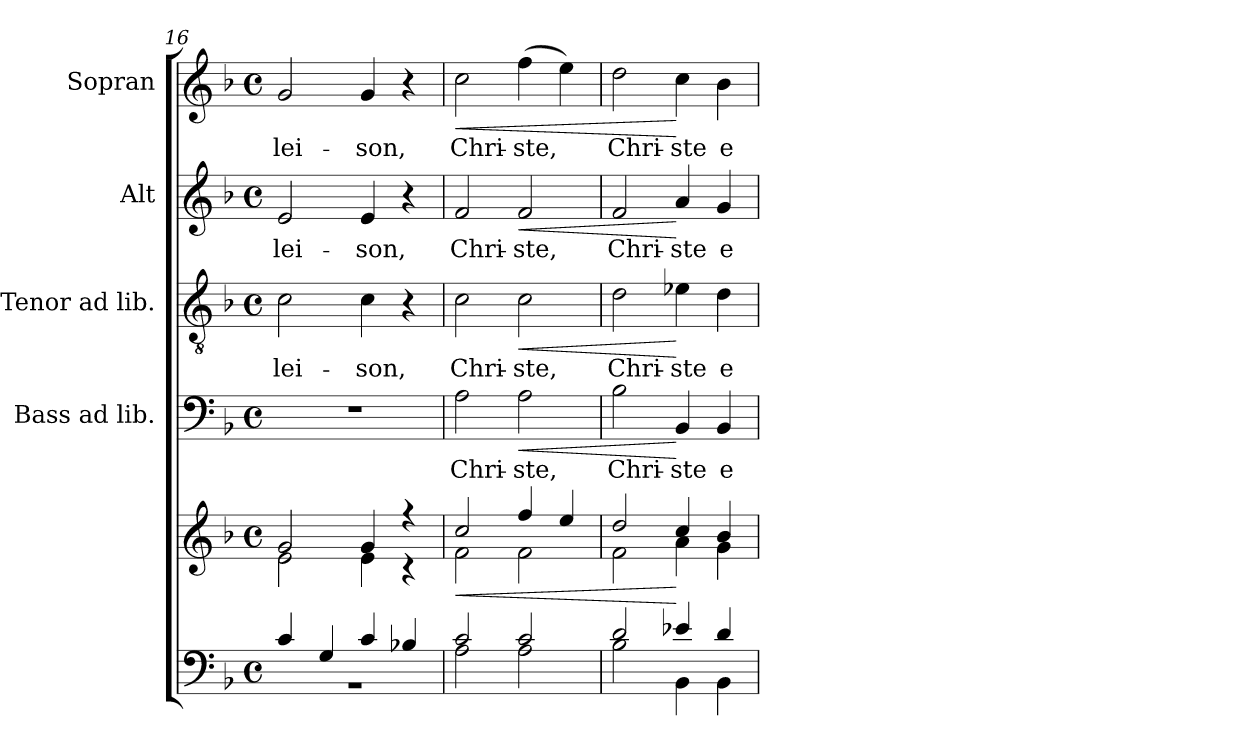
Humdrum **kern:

**kern	**kern	**dynam	**kern	**text	**dynam	**kern	**text	**dynam	**kern	**text	**dynam	**kern	**text	**dynam
*part5	*part5	*part5	*part4	*part4	*part4	*part3	*part3	*part3	*part2	*part2	*part2	*part1	*part1	*part1
*staff6	*staff5	*staff5/6	*staff4	*staff4	*staff4	*staff3	*staff3	*staff3	*staff2	*staff2	*staff2	*staff1	*staff1	*staff1
*	*	*	*I"Bass ad lib.	*	*	*I"Tenor ad lib.	*	*	*I"Alt	*	*	*I"Sopran	*	*
*	*	*	*I'B.	*	*	*I'T.	*	*	*I'A.	*	*	*I'S.	*	*
*clefF4	*clefG2	*	*clefF4	*	*	*clefGv2	*	*	*clefG2	*	*	*clefG2	*	*
*k[b-]	*k[b-]	*	*k[b-]	*	*	*k[b-]	*	*	*k[b-]	*	*	*k[b-]	*	*
*F:	*F:	*	*F:	*	*	*F:	*	*	*F:	*	*	*F:	*	*
*M4/4	*M4/4	*	*M4/4	*	*	*M4/4	*	*	*M4/4	*	*	*M4/4	*	*
*met(c)	*met(c)	*	*met(c)	*	*	*met(c)	*	*	*met(c)	*	*	*met(c)	*	*
=16	=16	=16	=16	=16	=16	=16	=16	=16	=16	=16	=16	=16	=16	=16
*^	*^	*	*	*	*	*	*	*	*	*	*	*	*	*
!	!	!	!	!	!	!	!	!	!LO:LY:b	!	!	!LO:LY:b	!	!	!LO:LY:b	!
4c/	1rBB	2g/	2e\	.	1r	.	.	2c\	-lei-	.	2e/	-lei-	.	2g/	-lei-	.
4G/	.	.	.	.	.	.	.	.	.	.	.	.	.	.	.	.
!	!	!	!	!	!	!	!	!	!LO:LY:b	!	!	!LO:LY:b	!	!	!LO:LY:b	!
4c/	.	4g/	4e\	.	.	.	.	4c\	-son,	.	4e/	-son,	.	4g/	-son,	.
4B-X/	.	4r	4r	.	.	.	.	4r	.	.	4r	.	.	4r	.	.
=17	=17	=17	=17	=17	=17	=17	=17	=17	=17	=17	=17	=17	=17	=17	=17	=17
!	!	!	!	!LO:HP:b	!	!LO:LY:b	!	!	!LO:LY:b	!	!	!LO:LY:b	!	!	!LO:LY:b	!LO:HP:b
2c/	2A\	2cc/	2f\	<	2A\	Chri-	.	2c\	Chri-	.	2f/	Chri-	.	2cc\	Chri-	<
!	!	!	!	!	!	!LO:LY:b	!LO:HP:b	!	!LO:LY:b	!LO:HP:b	!	!LO:LY:b	!LO:HP:b	!	!LO:LY:b	!
2c/	2A\	4ff/	2f\	.	2A\	-ste,	<	2c\	-ste,	<	2f/	-ste,	<	(>4ff\	-ste,	.
.	.	4ee/	.	.	.	.	.	.	.	.	.	.	.	4ee\)	.	.
!!LO:LB:g=z
=18	=18	=18	=18	=18	=18	=18	=18	=18	=18	=18	=18	=18	=18	=18	=18	=18
!	!	!	!	!	!	!LO:LY:b	!	!	!LO:LY:b	!	!	!LO:LY:b	!	!	!LO:LY:b	!
2d/	2B-\	2dd/	2f\	.	2B-\	Chri-	.	2d\	Chri-	.	2f/	Chri-	.	2dd\	Chri-	.
!	!	!	!	!	!	!LO:LY:b	!	!	!LO:LY:b	!	!	!LO:LY:b	!	!	!LO:LY:b	!
4e-X/	4BB-\	4cc/	4a\	[	4BB-/	-ste	[	4e-X\	-ste	[	4a/	-ste	[	4cc\	-ste	[
!	!	!	!	!	!	!LO:LY:b	!	!	!LO:LY:b	!	!	!LO:LY:b	!	!	!LO:LY:b	!
4d/	4BB-\	4b-/	4g\	.	4BB-/	e-	.	4d\	e-	.	4g/	e-	.	4b-\	e-	.
*v	*v	*	*	*	*	*	*	*	*	*	*	*	*	*	*	*
*	*v	*v	*	*	*	*	*	*	*	*	*	*	*	*	*
=	=	=	=	=	=	=	=	=	=	=	=	=	=	=
*-	*-	*-	*-	*-	*-	*-	*-	*-	*-	*-	*-	*-	*-	*-
